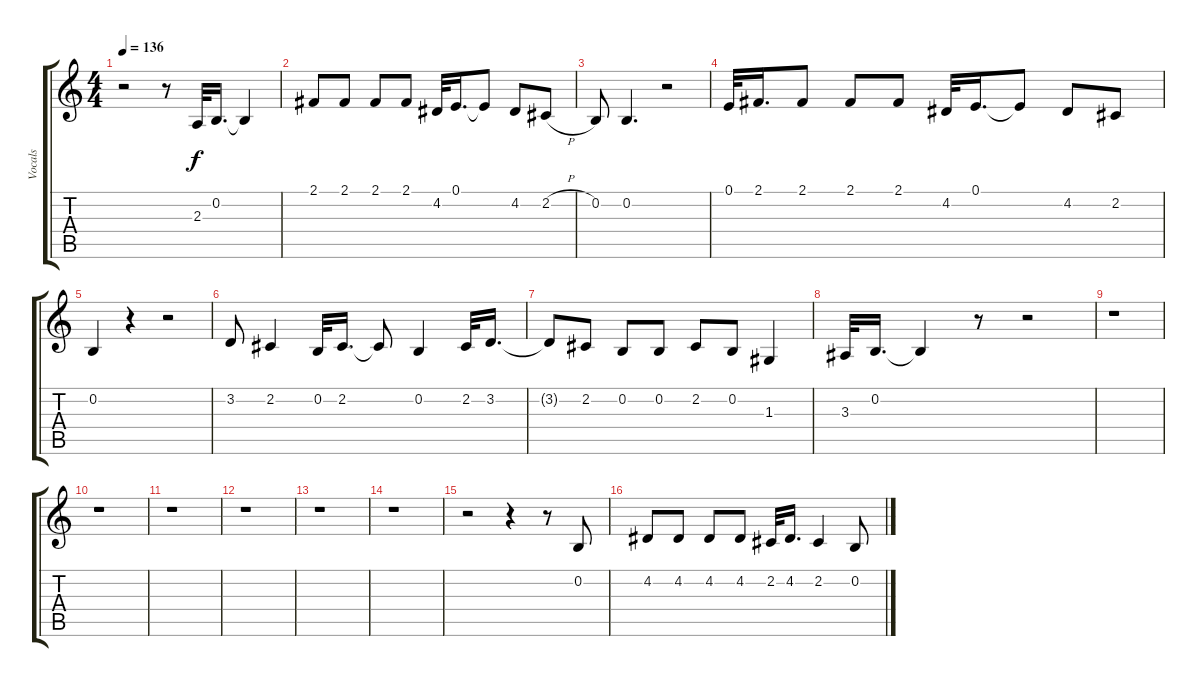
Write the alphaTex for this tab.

\track ("Vocals" "Vocals") {instrument tenorsax}
\staff {score tabs}
\tuning (E4 B3 G3 D3 A2 E2) {hide}
\ts (4 4)
\tempo 136
\clef g2
\ks c
r.2{dy f} r.8 2.3.32 0.2.16{d} 0.2{t}.4 |
2.1.8 2.1.8 2.1.8 2.1.8 4.2.32 0.1.16{d} 0.1{t}.8 4.2.8 2.2{h}.8 |
0.2.8 0.2.4{d} r.2 |
0.1.32 2.1.16{d} 2.1.8 2.1.8 2.1.8 4.2.32 0.1.16{d} 0.1{t}.8 4.2.8 2.2.8 |
0.2.4 r.4 r.2 |
3.2.8 2.2.4 0.2.32 2.2.16{d} 2.2{t}.8 0.2.4 2.2.32 3.2.16{d} |
3.2{t}.8 2.2.8 0.2.8 0.2.8 2.2.8 0.2.8 1.3.4 |
3.3.32 0.2.16{d} 0.2{t}.4 r.8 r.2 |
r.1 |
r.1 |
r.1 |
r.1 |
r.1 |
r.1 |
r.2 r.4 r.8 0.2.8 |
4.2.8 4.2.8 4.2.8 4.2.8 2.2.32 4.2.16{d} 2.2.4 0.2.8
